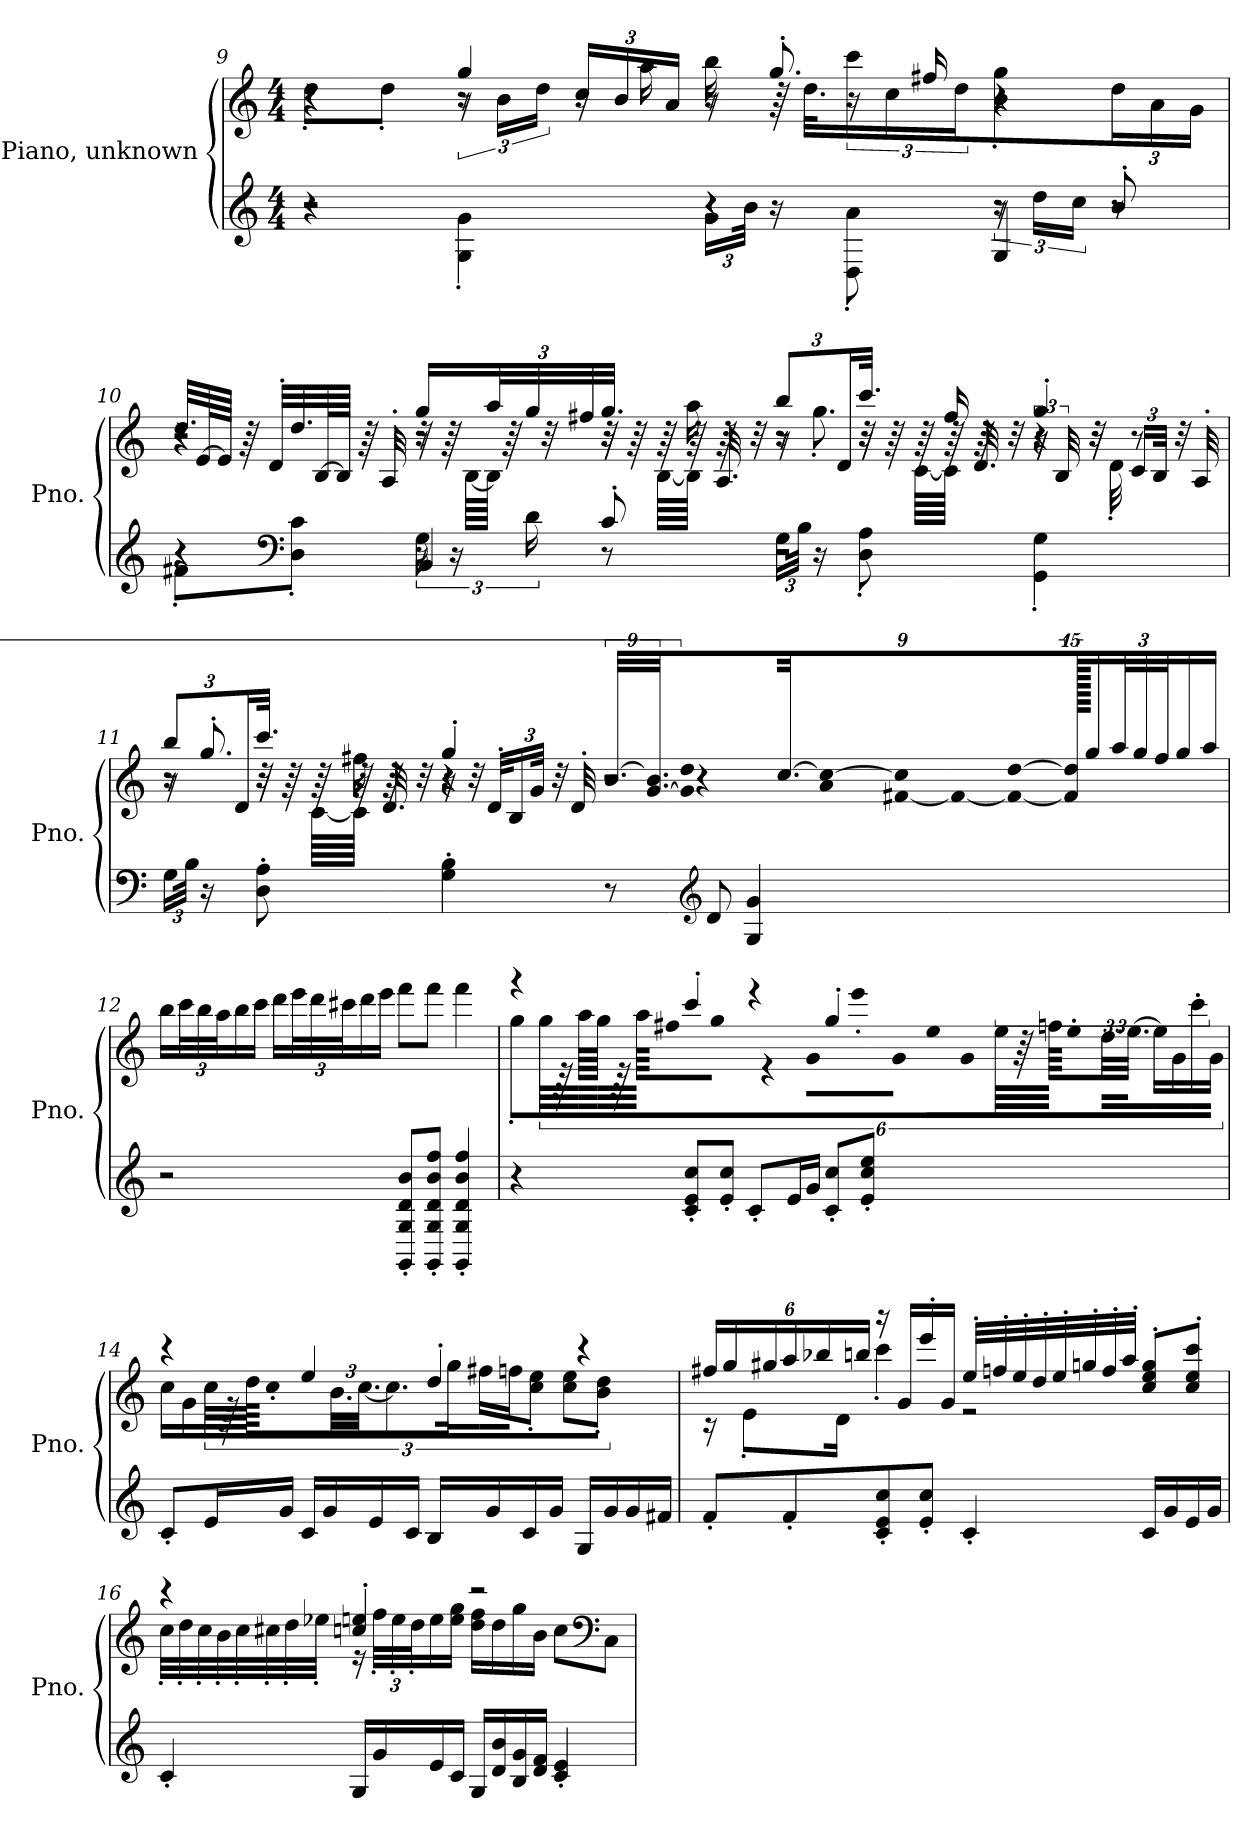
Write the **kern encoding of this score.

**kern	**kern
*part1	*part1
*staff2	*staff1
*I"Piano, unknown	*
*I'Pno.	*
!!LO:LB:g=z
*clefG2	*clefG2
*k[]	*k[]
*M4/4	*M4/4
=9	=9
*^	*^
*	*^	*	*^
2r	4r	2r	4r	8dd'\L	4r
.	.	.	.	8dd'\J	.
.	4G\' 4g\'	.	4gg/	24r	8r
.	.	.	.	24b\LL	.
.	.	.	.	24dd\JJ	.
*	*	*	*	*	*Xbrackettup
.	.	.	.	16r	24cc/LL
.	.	.	.	.	24b/
.	.	.	.	16aa\	.
.	.	.	.	.	24a/JJ
*	*Xbrackettup	*	*	*	*
4r	24g\LL	4r	16r	16bb\	8r
.	48b\JJk	.	.	.	.
.	16r	.	8.gg'/	64r	.
.	.	.	.	32.dd\KLL	.
.	8D\' 8a\'	.	.	24ccc\	16r
.	.	.	.	24cc\	.
.	.	.	.	.	16ff#X/
.	.	.	.	24dd\J	.
*	*brackettup	*	*	*	*
8r	24r	4G/	4r	8b\' 8gg\'	4r
.	24dd\LL	.	.	.	.
.	24cc\JJ	.	.	.	.
8b'/	8r	.	.	24dd\L	.
.	.	.	.	24a\	.
.	.	.	.	24g\JJ	.
!!LO:LB:g=z
=10	=10	=10	=10	=10	=10
*	*	*	*	*	*^
4r	8f#X'\L	4r	2r	4r	32.dd/LLL	4r
.	.	.	.	.	[64e/L	.
.	.	.	.	.	64e/JJJJ]	.
.	.	.	.	.	64r	.
.	.	.	.	.	32d'/LLL	.
*clefF4	*	*	*	*	*	*
.	8D\' 8c\'J	.	.	.	32.dd/	.
.	.	.	.	.	[64B/L	.
.	.	.	.	.	64B/JJJJ]	.
.	.	.	.	.	64r	.
.	.	.	.	.	32A'/	.
8r	24G\	4BB/	.	8r	16gg/LL	32r
.	.	.	.	.	.	64r
.	24r	.	.	.	.	.
.	.	.	.	.	.	[64B\LLLL
.	.	.	.	.	48aa/L	64B\JJJJ]
.	.	.	.	.	.	64r
.	24d\	.	.	.	48gg/	.
.	.	.	.	.	.	32r
.	.	.	.	.	48ff#X/	.
8c'/	8r	.	.	16r	32.gg/JJJ	32r
.	.	.	.	.	.	64r
.	.	.	.	.	64r	[64B\LLLL
.	.	.	.	16aa\	64r	64B\JJJJ]
.	.	.	.	.	32.A/	64r
.	.	.	.	.	.	32r
*	*Xbrackettup	*	*	*	*	*
2r	24G\LL	2r	8r	8r	12bb/L	16r
.	48B\JJk	.	.	.	.	.
.	16r	.	.	.	.	8.gg'\
.	.	.	.	.	24d/L	.
.	8D\' 8A\'	.	16r	32r	32.ccc/JJk	.
.	.	.	.	64r	.	.
.	.	.	.	[64c\LLLL	64r	.
.	.	.	16ff#/	64c\JJJJ]	64r	.
.	.	.	.	64r	32.d/	.
.	.	.	.	32r	.	.
*	*	*	*	*	*brackettup	*
.	4GG\' 4G\'	.	4gg'/	4r	24r	16r
.	.	.	.	.	48B/	.
.	.	.	.	.	16r	32r
.	.	.	.	.	.	32d'\
*	*	*	*	*	*Xbrackettup	*
.	.	.	.	.	24c/LL	8r
.	.	.	.	.	48B/JJk	.
.	.	.	.	.	32r	.
.	.	.	.	.	32A'/	.
*v	*v	*v	*	*	*	*
!!LO:LB:g=z	!!	!!	!!
=11	=11	=11	=11	=11
24G\LL	16r	8r	12bb/L	8r
48B\JJk	.	.	.	.
16r	8.gg'/	.	.	.
.	.	.	24d/L	.
8D\' 8A\'	.	16r	32.ccc/JJk	32r
.	.	.	.	64r
.	.	.	64r	[64c\LLLL
.	.	16ff#X\	64r	64c\JJJJ]
.	.	.	32.d/	64r
.	.	.	.	32r
4G\' 4B\'	4gg'/	4r	16r	4r
.	.	.	32r	.
.	.	.	32d'/KLL	.
.	.	.	24B/	.
.	.	.	48g/JJk	.
.	.	.	32r	.
.	.	.	32d'/	.
*	*	*	*brackettup	*
8r	2r	2r	[36.b/LLL	2r
.	.	.	[36.g/ 36.b/]	.
!	!	!	!LO:N:vis=32	!
.	.	.	1920%53g/] 1920%53dd/JJJ	.
!	!	!	!LO:N:vis=64	!
.	.	.	640%9r	.
*clefG2	*	*	*	*
8d/	.	.	[36.cc/LLL	.
!	!	!	!LO:N:vis=64	!
.	.	.	640%9a/ 640%9cc/_L	.
!	!	!	!LO:N:vis=64	!
.	.	.	[640%9f#X/ 640%9cc/]	.
!	!	!	!LO:N:vis=64	!
.	.	.	640%9f#/J_	.
.	.	.	1920%79f#/_ [1920%79dd/JJ	.
4G/ 4g/	.	.	1920f#/] 1920dd/]	.
.	.	.	16gg/LL	.
*	*	*	*Xbrackettup	*
.	.	.	48aa/L	.
.	.	.	48gg/	.
.	.	.	48ff#/J	.
.	.	.	16gg/	.
.	.	.	16aa/JJ	.
1920ryy	1920ryy	1920ryy	.	1920ryy
*	*v	*v	*v	*v
!!LO:LB:g=z
=12	=12
2r	16bb\LL
.	48ccc\L
.	48bb\
.	48aa\J
.	16bb\
.	16ccc\JJ
.	16ddd\LL
.	48eee\L
.	48ddd\
.	48ccc#X\J
.	16ddd\
.	16eee\JJ
8GG/' 8G/' 8d/' 8b/'L	8fff\L
8GG/' 8G/' 8d/' 8b/' 8ff/'J	8fff\J
4GG/' 4G/' 4d/' 4b/' 4ff/'	4fff\
!!LO:PB:g=z
=13	=13
*	*^
4r	4r	8gg'\L
*	*	*brackettup
.	.	96gg\Jkkk
.	.	96r
.	.	96aa\LLLL
.	.	96gg\JJJJ
.	.	96r
.	.	96aa\KLLL
.	.	32ff#X\
.	.	32gg\JJJ
8c/' 8e/' 8cc/'L	4ccc'/	16r
.	.	16g\LL
8e/' 8cc/'J	.	16eee'\
.	.	16g\JJ
8c'/L	4r	16ee\LL
.	.	16g\
16e/L	.	96ee\JJkk
.	.	96r
.	.	96ffn\KLLL
.	.	32ee'\
*	*	*Xbrackettup
16g/JJ	.	48.dd\
.	.	[48.ee\JJJ
8c/' 8cc/'L	4gg'/	16ee\LL]
.	.	16g\
8e/' 8cc/' 8ee/'J	.	16ccc'\
.	.	16g\JJ
!!LO:LB:g=z	!!
=14	=14	=14
8c'/L	4r	16cc\LL
.	.	16g\
*	*	*brackettup
16e/L	.	96cc\JJkk
.	.	96r
.	.	96dd\KLLL
.	.	32cc'\
*	*	*Xbrackettup
16g/JJ	.	48.b\
.	.	[48.cc\JJ
16c/LL	4ee/	8.cc\]
16g/	.	.
16e/	.	.
16c/JJ	.	16gg\Jk
16B/LL	4dd'/	16ff#X\LL
16g/	.	16ffn\J
16c/	.	8cc\' 8ee\'J
16g/JJ	.	.
16G/LL	4r	8cc\ 8ee\L
16g/	.	.
16g/	.	8b\' 8dd\'J
16f#X/JJ	.	.
!!LO:LB:g=z	!!
=15	=15	=15
8f'/L	24ff#X/LL	16r
.	24gg/	.
.	.	8e'\L
.	24gg#X/	.
8f'/	24aa/	.
.	24bb-X/	.
.	.	16d\Jk
.	24bbn/JJ	.
8c/' 8e/' 8cc/'	16r	4ccc'\
.	16g/LL	.
8e/' 8cc/'J	16eee'/	.
.	16g/JJ	.
4c'/	32ee'/LLL	2r
.	32ffn'/	.
.	32ee'/	.
.	32dd'/	.
.	32ee'/	.
.	32ggn'/	.
.	32ff'/	.
.	32aa'/JJJ	.
16c/LL	8cc/' 8ee/' 8gg/'L	.
16g/	.	.
16e/	8cc/' 8ee/' 8ccc/'J	.
16g/JJ	.	.
!!LO:LB:g=z	!!
=16	=16	=16
4c'/	4r	32cc'\LLL
.	.	32dd'\
.	.	32cc'\
.	.	32b'\
.	.	32cc'\
.	.	32cc#X'\
.	.	32dd'\
.	.	32ee-X'\JJJ
16G/LL	4ccn/' 4een/'	16r
16g/	.	48ff'\LLL
.	.	48ee'\
.	.	48dd'\J
16e/	.	16ee\
16c/JJ	.	16ee\ 16gg\JJ
16G/LL	2r	16dd\ 16ff\LL
16d/ 16b/	.	16dd\
16B/ 16g/	.	16gg\
16d/ 16f/JJ	.	16b\JJ
4c/' 4e/'	.	8cc\L
*	*clefF4	*
.	.	8C\J
*	*v	*v
=	=
*-	*-
